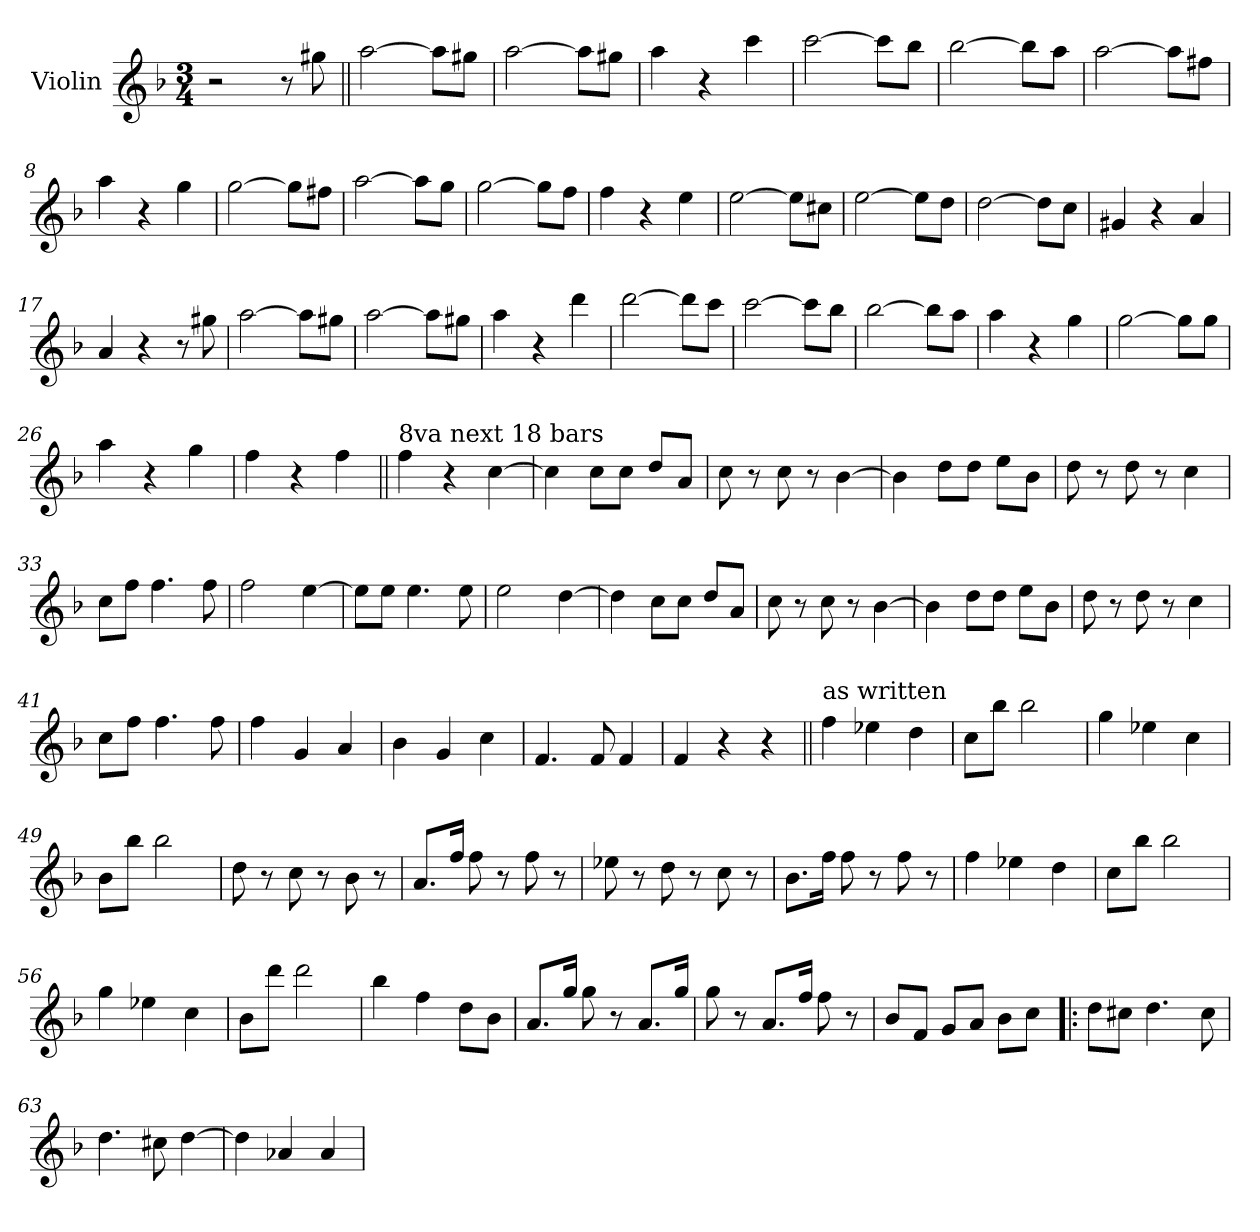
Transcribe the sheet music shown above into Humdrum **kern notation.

**kern
*part1
*staff1
*I"Violin
*I'Vln
*clefG2
*k[b-]
*F:
*M3/4
=1
2r
8r
8gg#X\
=2||
[2aa\
8aa\L]
8gg#X\J
=3
[2aa\
8aa\L]
8gg#X\J
=4
4aa\
4r
4ccc\
=5
[2ccc\
8ccc\L]
8bb-\J
=6
[2bb-\
8bb-\L]
8aa\J
=7
[2aa\
8aa\L]
8ff#X\J
=8
4aa\
4r
4gg\
!!LO:LB:g=z
=9
[2gg\
8gg\L]
8ff#X\J
=10
[2aa\
8aa\L]
8gg\J
=11
[2gg\
8gg\L]
8ff\J
=12
4ff\
4r
4ee\
=13
[2ee\
8ee\L]
8cc#X\J
=14
[2ee\
8ee\L]
8dd\J
=15
[2dd\
8dd\L]
8cc\J
=16
4g#X/
4r
4a/
!!LO:LB:g=z
=17
4a/
4r
8r
8gg#X\
=18
[2aa\
8aa\L]
8gg#X\J
=19
[2aa\
8aa\L]
8gg#X\J
=20
4aa\
4r
4ddd\
=21
[2ddd\
8ddd\L]
8ccc\J
=22
[2ccc\
8ccc\L]
8bb-\J
=23
[2bb-\
8bb-\L]
8aa\J
=24
4aa\
4r
4gg\
!!LO:LB:g=z
=25
[2gg\
8gg\L]
8gg\J
=26
4aa\
4r
4gg\
=27
4ff\
4r
4ff\
=28||
!LO:TX:a:t=8va next 18 bars
4ff\
4r
[4cc\
=29
4cc\]
8cc\L
8cc\J
8dd/L
8a/J
=30
8cc\
8r
8cc\
8r
[4b-\
=31
4b-\]
8dd\L
8dd\J
8ee\L
8b-\J
=32
8dd\
8r
8dd\
8r
4cc\
!!LO:LB:g=z
=33
8cc\L
8ff\J
4.ff\
8ff\
=34
2ff\
[4ee\
=35
8ee\L]
8ee\J
4.ee\
8ee\
=36
2ee\
[4dd\
=37
4dd\]
8cc\L
8cc\J
8dd/L
8a/J
=38
8cc\
8r
8cc\
8r
[4b-\
=39
4b-\]
8dd\L
8dd\J
8ee\L
8b-\J
=40
8dd\
8r
8dd\
8r
4cc\
!!LO:LB:g=z
=41
8cc\L
8ff\J
4.ff\
8ff\
=42
4ff\
4g/
4a/
=43
4b-\
4g/
4cc\
=44
4.f/
8f/
4f/
=45
4f/
4r
4r
=46||
!LO:TX:a:t=as written
4ff\
4ee-X\
4dd\
=47
8cc\L
8bb-\J
2bb-\
=48
4gg\
4ee-X\
4cc\
!!LO:LB:g=z
=49
8b-\L
8bb-\J
2bb-\
=50
8dd\
8r
8cc\
8r
8b-\
8r
=51
8.a/L
16ff/Jk
8ff\
8r
8ff\
8r
=52
8ee-X\
8r
8dd\
8r
8cc\
8r
=53
8.b-\L
16ff\Jk
8ff\
8r
8ff\
8r
=54
4ff\
4ee-X\
4dd\
=55
8cc\L
8bb-\J
2bb-\
=56
4gg\
4ee-X\
4cc\
!!LO:LB:g=z
=57
8b-\L
8ddd\J
2ddd\
=58
4bb-\
4ff\
8dd\L
8b-\J
=59
8.a/L
16gg/Jk
8gg\
8r
8.a/L
16gg/Jk
=60
8gg\
8r
8.a/L
16ff/Jk
8ff\
8r
=61
8b-/L
8f/J
8g/L
8a/J
8b-\L
8cc\J
=62!|:
8dd\L
8cc#X\J
4.dd\
8cc#\
=63
4.dd\
8cc#X\
[4dd\
=64
4dd\]
4a-X/
4a-/
=
*-
